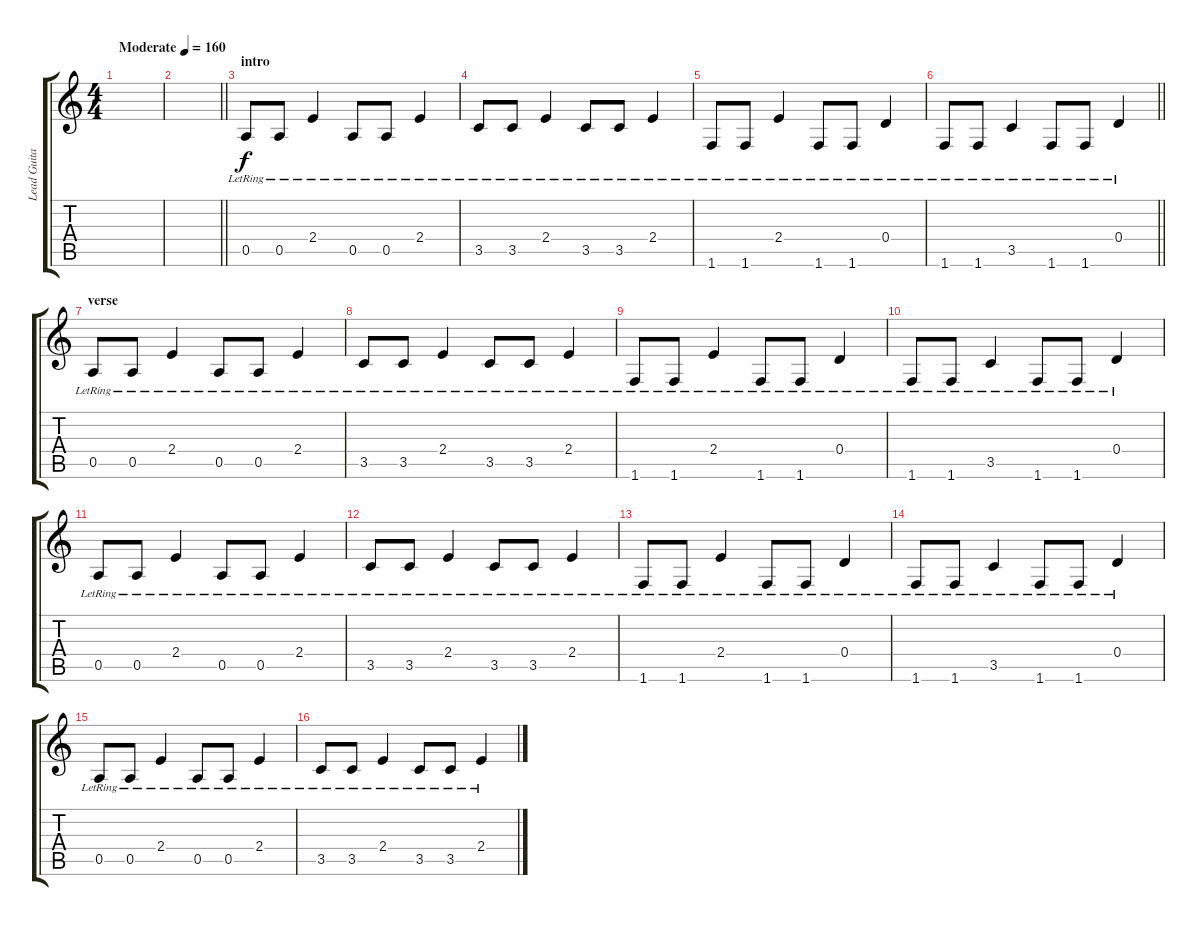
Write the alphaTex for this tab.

\track ("Lead Guitar & Extra Stuff" "Lead Guita") {instrument electricguitarclean}
\staff {score tabs}
\tuning (E4 B3 G3 D3 A2 E2) {hide}
\ts (4 4)
\tempo (160 "Moderate")
\clef g2
\ks c
|
\barLineRight lightlight
|
\section ("" "intro")
0.5{lr}.8 0.5{lr}.8 2.4{lr}.4 0.5{lr}.8 0.5{lr}.8 2.4{lr}.4 |
3.5{lr}.8 3.5{lr}.8 2.4{lr}.4 3.5{lr}.8 3.5{lr}.8 2.4{lr}.4 |
1.6{lr}.8 1.6{lr}.8 2.4{lr}.4 1.6{lr}.8 1.6{lr}.8 0.4{lr}.4 |
\barLineRight lightlight
1.6{lr}.8 1.6{lr}.8 3.5{lr}.4 1.6{lr}.8 1.6{lr}.8 0.4{lr}.4 |
\section ("" "verse")
0.5{lr}.8 0.5{lr}.8 2.4{lr}.4 0.5{lr}.8 0.5{lr}.8 2.4{lr}.4 |
3.5{lr}.8 3.5{lr}.8 2.4{lr}.4 3.5{lr}.8 3.5{lr}.8 2.4{lr}.4 |
1.6{lr}.8 1.6{lr}.8 2.4{lr}.4 1.6{lr}.8 1.6{lr}.8 0.4{lr}.4 |
1.6{lr}.8 1.6{lr}.8 3.5{lr}.4 1.6{lr}.8 1.6{lr}.8 0.4{lr}.4 |
0.5{lr}.8 0.5{lr}.8 2.4{lr}.4 0.5{lr}.8 0.5{lr}.8 2.4{lr}.4 |
3.5{lr}.8 3.5{lr}.8 2.4{lr}.4 3.5{lr}.8 3.5{lr}.8 2.4{lr}.4 |
1.6{lr}.8 1.6{lr}.8 2.4{lr}.4 1.6{lr}.8 1.6{lr}.8 0.4{lr}.4 |
1.6{lr}.8 1.6{lr}.8 3.5{lr}.4 1.6{lr}.8 1.6{lr}.8 0.4{lr}.4 |
0.5{lr}.8 0.5{lr}.8 2.4{lr}.4 0.5{lr}.8 0.5{lr}.8 2.4{lr}.4 |
3.5{lr}.8 3.5{lr}.8 2.4{lr}.4 3.5{lr}.8 3.5{lr}.8 2.4{lr}.4
